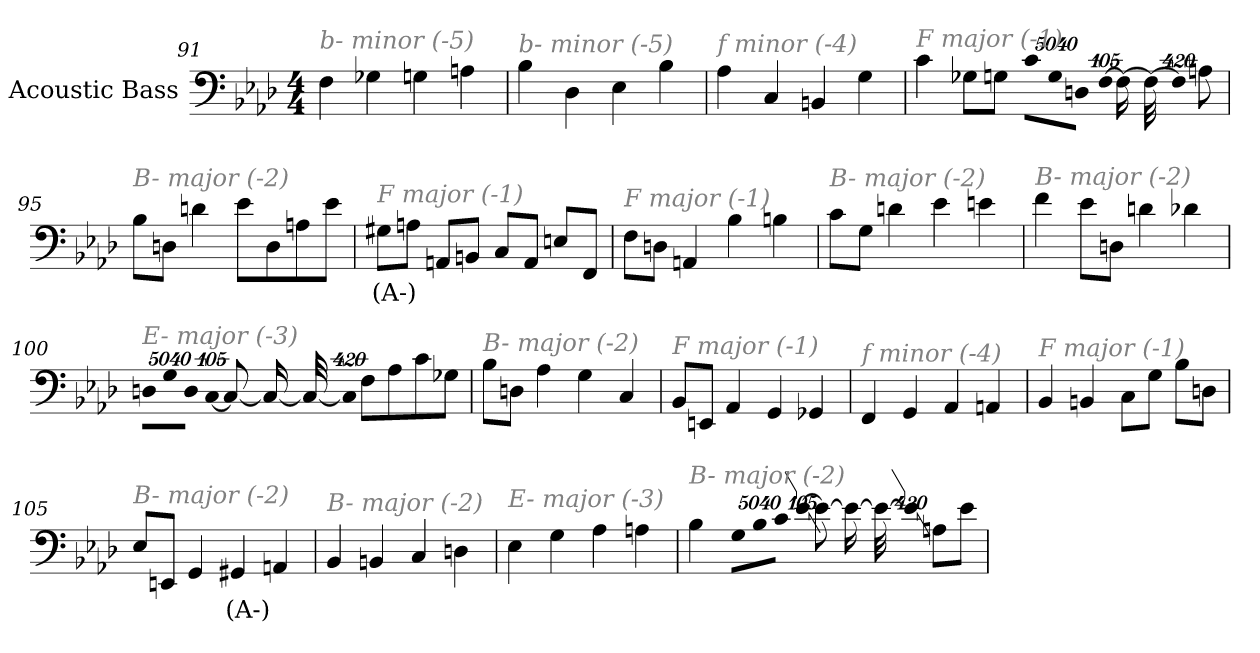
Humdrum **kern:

**kern	**text
*part1	*part1
*staff1	*staff1
*I"Acoustic Bass	*
*clefF4	*
*ITrd7c12	*
*k[b-e-a-d-]	*
*A-:	*
*M4/4	*
=91	=91
!LO:TX:i:color=#808080:t=b- minor (-5)	!
4FF	.
4GG-X	.
4GGn	.
4AAn	.
=92	=92
!LO:TX:i:color=#808080:t=b- minor (-5)	!
4BB-	.
4DD-	.
4EE-	.
4BB-	.
=93	=93
!LO:TX:i:color=#808080:t=f minor (-4)	!
4AA-	.
4CC	.
4BBBn	.
4GG	.
=94	=94
!LO:TX:i:color=#808080:t=F major (-1)	!
4C	.
8GG-XL	.
8GGnJ	.
!LO:N:vis=8	!
40320%3347CL	.
!LO:N:vis=8	!
40320%3347GG	.
!LO:N:vis=8	!
40320%3347DDnJ	.
!LO:N:vis=1024	!
[13440%13FFL	.
16FFL_	.
32FFL_	.
!LO:N:vis=1024%31	!
13440%407FFL]	.
8AAnJ	.
=95	=95
!LO:TX:i:color=#808080:t=B- major (-2)	!
8BB-L	.
8DDnJ	.
4Dn	.
8E-L	.
8DD	.
8AAn	.
8E-J	.
=96	=96
!LO:TX:i:color=#808080:t=F major (-1)	!
8GG#XiL	(A-)
8AAnJ	.
8AAAnL	.
8BBBnJ	.
8CCL	.
8AAAJ	.
8EEnL	.
8FFFJ	.
=97	=97
!LO:TX:i:color=#808080:t=F major (-1)	!
8FFL	.
8DDnJ	.
4AAAn	.
4BB-	.
4BBn	.
=98	=98
!LO:TX:i:color=#808080:t=B- major (-2)	!
8CL	.
8GGJ	.
4Dn	.
4E-	.
4En	.
=99	=99
!LO:TX:i:color=#808080:t=B- major (-2)	!
4F	.
8E-L	.
8DDnJ	.
4Dn	.
4D-X	.
=100	=100
!LO:TX:i:color=#808080:t=E- major (-3)	!
!LO:N:vis=8	!
40320%3347DDnL	.
!LO:N:vis=8	!
40320%3347GG	.
!LO:N:vis=8	!
40320%3347DDJ	.
!LO:N:vis=1024	!
[13440%13CC	.
8CC_	.
16CC_	.
32CC_	.
!LO:N:vis=1024%31	!
13440%407CC]	.
8FFL	.
8AA-	.
8C	.
8GG-XJ	.
=101	=101
!LO:TX:i:color=#808080:t=B- major (-2)	!
8BB-L	.
8DDnJ	.
4AA-	.
4GG	.
4CC	.
=102	=102
!LO:TX:i:color=#808080:t=F major (-1)	!
8BBB-L	.
8EEEnJ	.
4AAA-	.
4GGG	.
4GGG-X	.
=103	=103
!LO:TX:i:color=#808080:t=f minor (-4)	!
4FFF	.
4GGG	.
4AAA-	.
4AAAn	.
=104	=104
!LO:TX:i:color=#808080:t=F major (-1)	!
4BBB-	.
4BBBn	.
8CCL	.
8GGJ	.
8BB-L	.
8DDnJ	.
=105	=105
!LO:TX:i:color=#808080:t=B- major (-2)	!
8EE-L	.
8EEEnJ	.
4GGG	.
4GGG#Xi	(A-)
4AAAn	.
=106	=106
!LO:TX:i:color=#808080:t=B- major (-2)	!
4BBB-	.
4BBBn	.
4CC	.
4DDn	.
=107	=107
!LO:TX:i:color=#808080:t=E- major (-3)	!
4EE-	.
4GG	.
4AA-	.
4AAn	.
=108	=108
!LO:TX:i:color=#808080:t=B- major (-2)	!
4BB-	.
!LO:N:vis=8	!
40320%3347GGL	.
!LO:N:vis=8	!
40320%3347BB-	.
!LO:N:vis=8	!
40320%3347CJ	.
!LO:N:vis=1024	!
[13440%13E-	.
8E-_	.
16E-_	.
32E-_	.
!LO:N:vis=1024%31	!
13440%407E-]	.
8AAnL	.
8E-J	.
=	=
*-	*-
